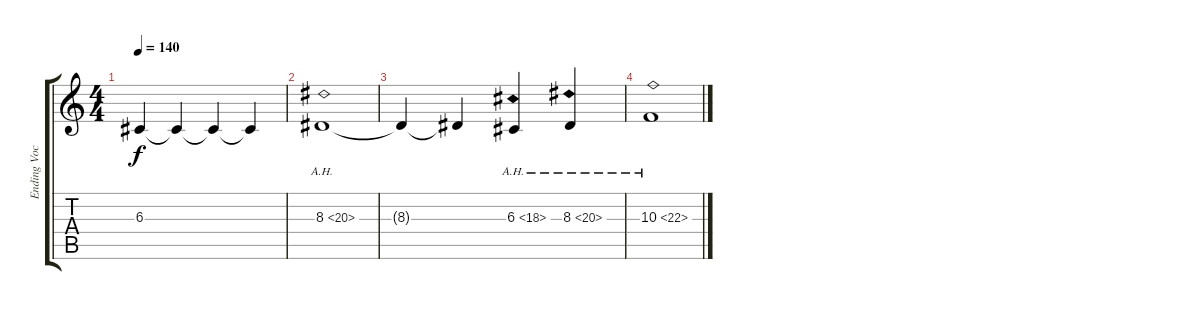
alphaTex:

\track ("Ending Vocal solo" "Ending Voc") {instrument stringensemble1}
\staff {score tabs}
\tuning (E4 B3 G3 D3 A2 E2) {hide}
\ts (4 4)
\tempo 140
\clef g2
\ks c
6.3{t}.4{dy f} 6.3{t}.4 6.3{t}.4 6.3{t}.4 |
8.3{ah 12}.1 |
8.3{t}.4 8.3{t}.4 6.3{ah 12}.4 8.3{ah 12}.4 |
10.3{ah 12}.1
